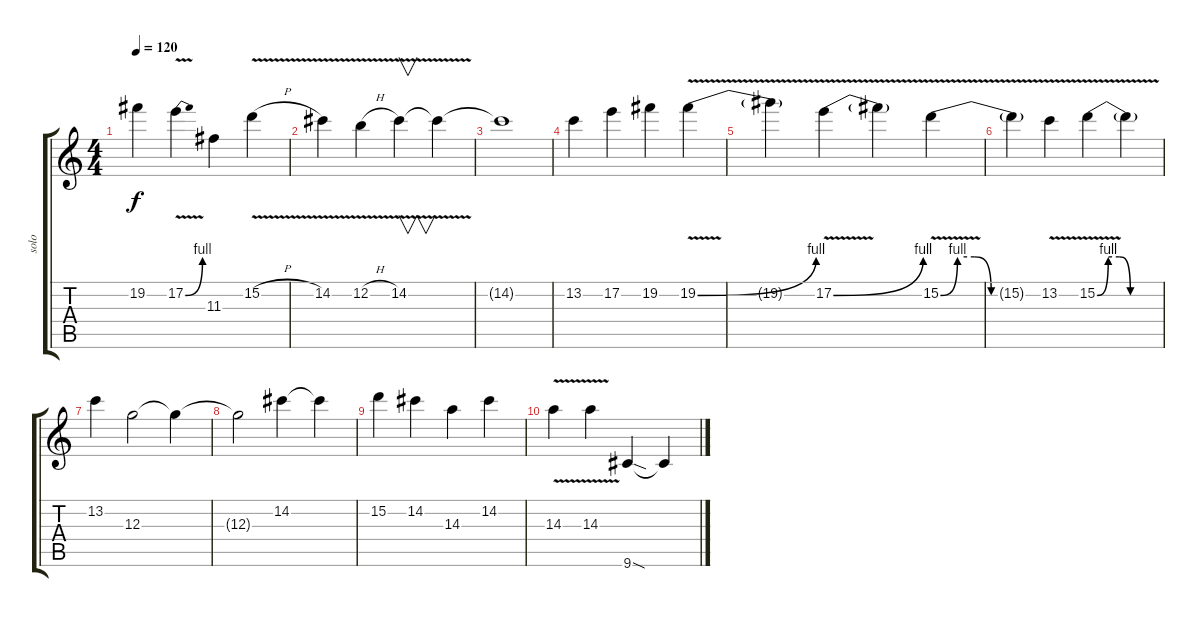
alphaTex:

\track ("solo" "solo") {instrument distortionguitar}
\staff {score tabs}
\tuning (E4 B3 G3 D3 A2 E2) {hide}
\ts (4 4)
\tempo 120
\clef g2
\ks c
19.2{t}.4{dy f} 17.2{be (bend 0 0 60 4) v}.4 11.3{t}.4 15.2{v h}.4 |
14.2{v}.4 12.2{v h}.4 14.2{v}.4{v} 14.2{t}.4 |
14.2{t}.1 |
13.2.4 17.2.4 19.2.4 19.2{be (bend 0 0 60 4) v}.4 |
19.2{t}.4 17.2{be (bend 0 0 60 4) v}.4 17.2{t}.4 15.2{be (custom 0 0 10 4 20 4 30 0 60 0) v}.4 |
15.2{t}.4 13.2{v}.4 15.2{be (custom 0 0 10 4 20 4 30 0 60 0) v}.4 15.2{t}.4 |
13.2.4 12.3.2 12.3{t}.4 |
12.3{t}.2 14.2.4 14.2{t}.4 |
15.2.4 14.2.4 14.3.4 14.2.4 |
14.3{v}.4 14.3{v}.4 9.6{sod}.4 9.6{t}.4
